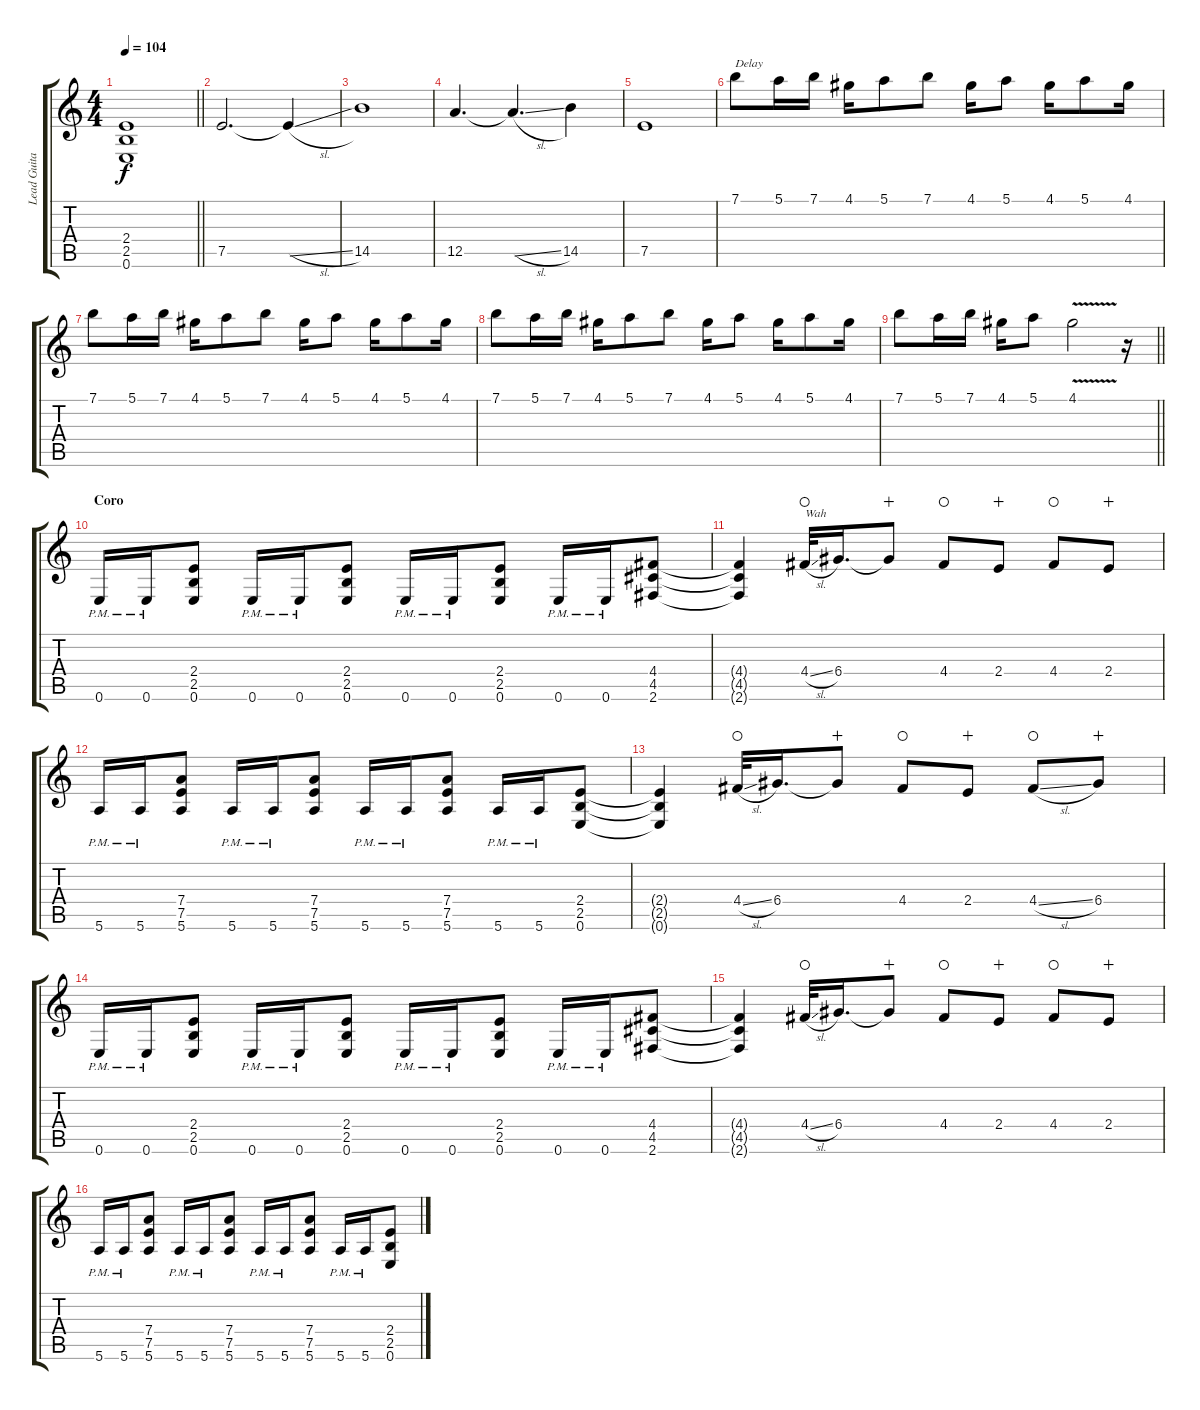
\track ("Lead Guitar" "Lead Guita") {instrument overdrivenguitar}
\staff {score tabs}
\tuning (E4 B3 G3 D3 A2 E2) {hide}
\ts (4 4)
\tempo 104
\clef g2
\barLineRight lightlight
\ks c
(2.4 2.5 0.6).1{dy f} |
\section ("" "")
7.5.2{d} 7.5{sl t}.4 |
14.5.1 |
12.5.4{d} 12.5{sl t}.4{d} 14.5.4 |
7.5.1 |
7.1.8{txt "Delay"} 5.1.16 7.1.16 4.1.16 5.1.8 7.1.8 4.1.16 5.1.8 4.1.16 5.1.8 4.1.16 |
7.1.8 5.1.16 7.1.16 4.1.16 5.1.8 7.1.8 4.1.16 5.1.8 4.1.16 5.1.8 4.1.16 |
7.1.8 5.1.16 7.1.16 4.1.16 5.1.8 7.1.8 4.1.16 5.1.8 4.1.16 5.1.8 4.1.16 |
\barLineRight lightlight
7.1.8 5.1.16 7.1.16 4.1.16 5.1.8 4.1{v}.2 r.16 |
\section ("" "Coro")
0.6{pm}.16 0.6{pm}.16 (2.4 2.5 0.6).8 0.6{pm}.16 0.6{pm}.16 (2.4 2.5 0.6).8 0.6{pm}.16 0.6{pm}.16 (2.4 2.5 0.6).8 0.6{pm}.16 0.6{pm}.16 (4.4 4.5 2.6).8 |
(4.4{t} 4.5{t} 2.6{t}).4 4.4{sl}.32{txt "Wah" waho} 6.4.16{d} 6.4{t}.8{wahc} 4.4.8{waho} 2.4.8{wahc} 4.4.8{waho} 2.4.8{wahc} |
5.6{pm}.16 5.6{pm}.16 (7.4 7.5 5.6).8 5.6{pm}.16 5.6{pm}.16 (7.4 7.5 5.6).8 5.6{pm}.16 5.6{pm}.16 (7.4 7.5 5.6).8 5.6{pm}.16 5.6{pm}.16 (2.4 2.5 0.6).8 |
(2.4{t} 2.5{t} 0.6{t}).4 4.4{sl}.32{waho} 6.4.16{d} 6.4{t}.8{wahc} 4.4.8{waho} 2.4.8{wahc} 4.4{sl}.8{waho} 6.4.8{wahc} |
0.6{pm}.16 0.6{pm}.16 (2.4 2.5 0.6).8 0.6{pm}.16 0.6{pm}.16 (2.4 2.5 0.6).8 0.6{pm}.16 0.6{pm}.16 (2.4 2.5 0.6).8 0.6{pm}.16 0.6{pm}.16 (4.4 4.5 2.6).8 |
(4.4{t} 4.5{t} 2.6{t}).4 4.4{sl}.32{waho} 6.4.16{d} 6.4{t}.8{wahc} 4.4.8{waho} 2.4.8{wahc} 4.4.8{waho} 2.4.8{wahc} |
5.6{pm}.16 5.6{pm}.16 (7.4 7.5 5.6).8 5.6{pm}.16 5.6{pm}.16 (7.4 7.5 5.6).8 5.6{pm}.16 5.6{pm}.16 (7.4 7.5 5.6).8 5.6{pm}.16 5.6{pm}.16 (2.4 2.5 0.6).8
